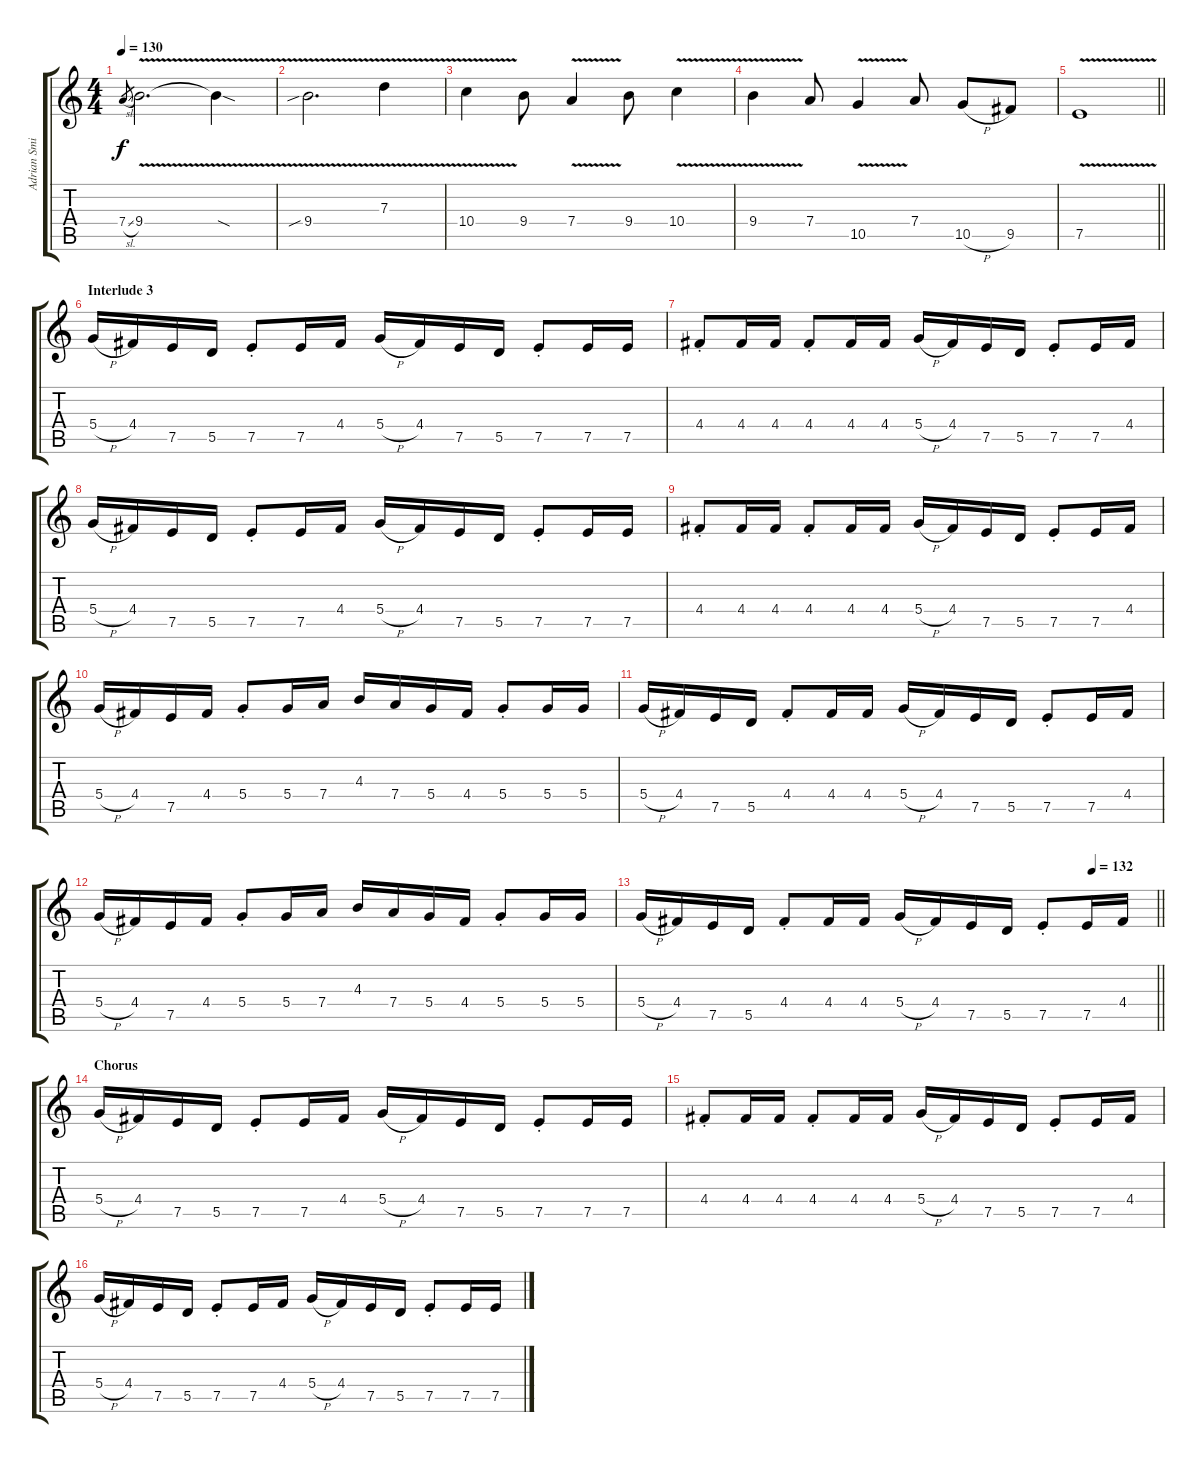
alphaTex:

\track ("Adrian Smith" "Adrian Smi") {instrument overdrivenguitar}
\staff {score tabs}
\tuning (E4 B3 G3 D3 A2 E2) {hide}
\ts (4 4)
\tempo 130
\clef g2
\ks c
7.4{sl}.8{gr dy f} 9.4{v}.2{d} 9.4{sod t}.4 |
9.4{v sib}.2{d} 7.3{v}.4 |
10.4{v}.4 9.4.8 7.4{v}.4 9.4.8 10.4{v}.4 |
9.4{v}.4 7.4.8 10.5{v}.4 7.4.8 10.5{h}.8 9.5.8 |
\barLineRight lightlight
7.5{v}.1 |
\section ("" "Interlude 3")
5.4{h}.16{instrument overdrivenguitar} 4.4.16 7.5.16 5.5.16 7.5{st}.8 7.5.16 4.4.16 5.4{h}.16 4.4.16 7.5.16 5.5.16 7.5{st}.8 7.5.16 7.5.16 |
4.4{st}.8 4.4.16 4.4.16 4.4{st}.8 4.4.16 4.4.16 5.4{h}.16 4.4.16 7.5.16 5.5.16 7.5{st}.8 7.5.16 4.4.16 |
5.4{h}.16 4.4.16 7.5.16 5.5.16 7.5{st}.8 7.5.16 4.4.16 5.4{h}.16 4.4.16 7.5.16 5.5.16 7.5{st}.8 7.5.16 7.5.16 |
4.4{st}.8 4.4.16 4.4.16 4.4{st}.8 4.4.16 4.4.16 5.4{h}.16 4.4.16 7.5.16 5.5.16 7.5{st}.8 7.5.16 4.4.16 |
5.4{h}.16 4.4.16 7.5.16 4.4.16 5.4{st}.8 5.4.16 7.4.16 4.3.16 7.4.16 5.4.16 4.4.16 5.4{st}.8 5.4.16 5.4.16 |
5.4{h}.16 4.4.16 7.5.16 5.5.16 4.4{st}.8 4.4.16 4.4.16 5.4{h}.16 4.4.16 7.5.16 5.5.16 7.5{st}.8 7.5.16 4.4.16 |
5.4{h}.16 4.4.16 7.5.16 4.4.16 5.4{st}.8 5.4.16 7.4.16 4.3.16 7.4.16 5.4.16 4.4.16 5.4{st}.8 5.4.16 5.4.16 |
\tempo (132 0.875)
\barLineRight lightlight
5.4{h}.16 4.4.16 7.5.16 5.5.16 4.4{st}.8 4.4.16 4.4.16 5.4{h}.16 4.4.16 7.5.16 5.5.16 7.5{st}.8 7.5.16 4.4.16 |
\section ("" "Chorus")
5.4{h}.16 4.4.16 7.5.16 5.5.16 7.5{st}.8 7.5.16 4.4.16 5.4{h}.16 4.4.16 7.5.16 5.5.16 7.5{st}.8 7.5.16 7.5.16 |
4.4{st}.8 4.4.16 4.4.16 4.4{st}.8 4.4.16 4.4.16 5.4{h}.16 4.4.16 7.5.16 5.5.16 7.5{st}.8 7.5.16 4.4.16 |
5.4{h}.16 4.4.16 7.5.16 5.5.16 7.5{st}.8 7.5.16 4.4.16 5.4{h}.16 4.4.16 7.5.16 5.5.16 7.5{st}.8 7.5.16 7.5.16
